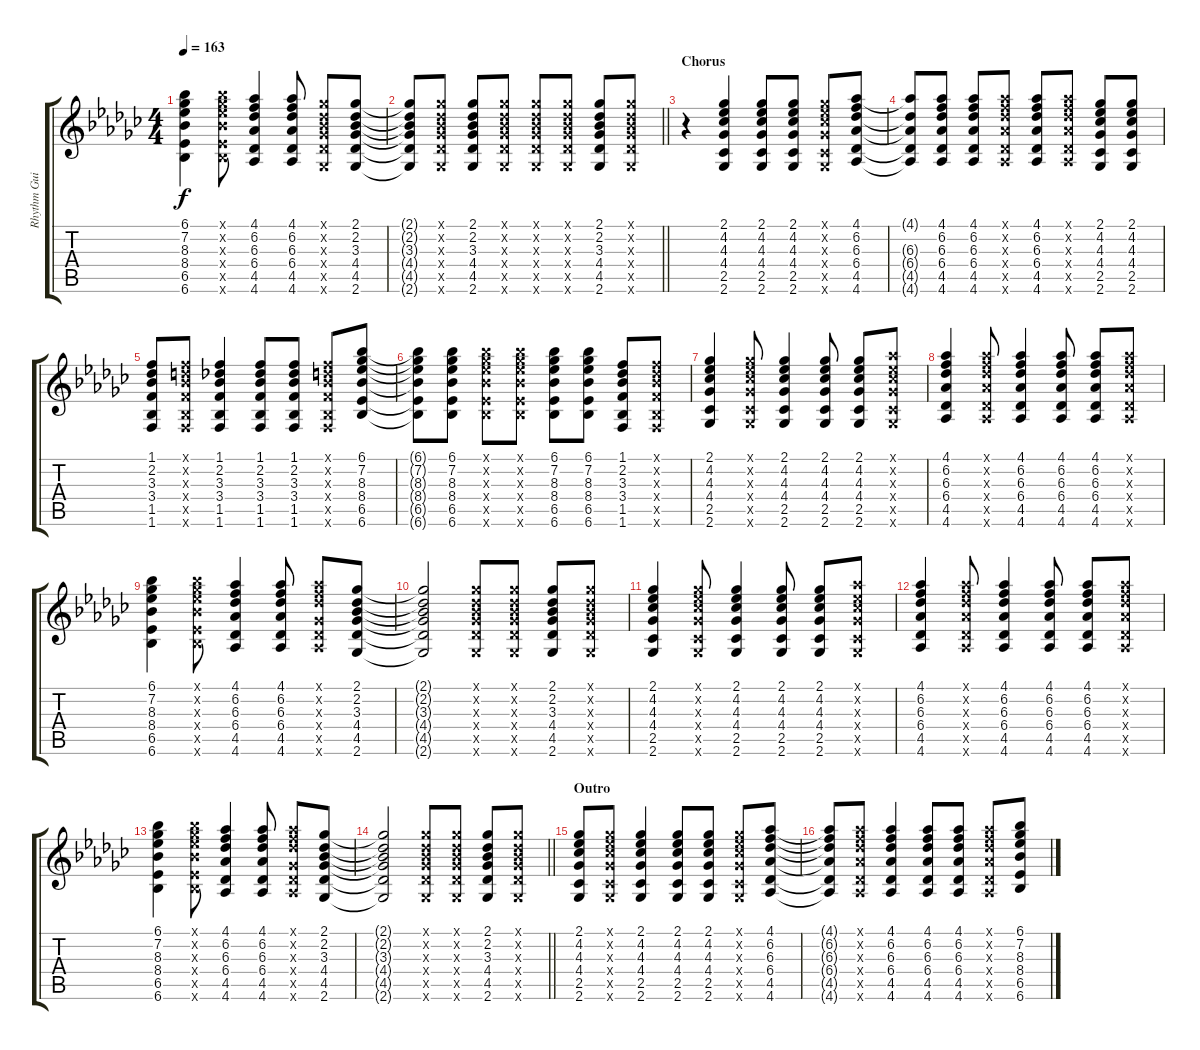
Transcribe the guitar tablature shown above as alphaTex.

\track ("Rhythm Guitar" "Rhythm Gui") {instrument distortionguitar}
\staff {score tabs}
\tuning (E4 B3 G3 D3 A2 E2) {hide}
\ts (4 4)
\tempo 163
\clef g2
\ks gb
(6.1 7.2 8.3 8.4 6.5 6.6).4{dy f} (6.1{x} 7.2{x} 8.3{x} 8.4{x} 6.5{x} 6.6{x}).8 (4.1 6.2 6.3 6.4 4.5 4.6).4 (4.1 6.2 6.3 6.4 4.5 4.6).8 (2.1{x} 2.2{x} 3.3{x} 4.4{x} 4.5{x} 2.6{x}).8 (2.1 2.2 3.3 4.4 4.5 2.6).8 |
\barLineRight lightlight
(2.1{t} 2.2{t} 3.3{t} 4.4{t} 4.5{t} 2.6{t}).8 (2.1{x} 2.2{x} 3.3{x} 4.4{x} 4.5{x} 2.6{x}).8 (2.1 2.2 3.3 4.4 4.5 2.6).8 (2.1{x} 2.2{x} 3.3{x} 4.4{x} 4.5{x} 2.6{x}).8 (2.1{x} 2.2{x} 3.3{x} 4.4{x} 4.5{x} 2.6{x}).8 (2.1{x} 2.2{x} 3.3{x} 4.4{x} 4.5{x} 2.6{x}).8 (2.1 2.2 3.3 4.4 4.5 2.6).8 (2.1{x} 2.2{x} 3.3{x} 4.4{x} 4.5{x} 2.6{x}).8 |
\section ("" "Chorus")
r.4 (2.1 4.2 4.3 4.4 2.5 2.6).4 (2.1 4.2 4.3 4.4 2.5 2.6).8 (2.1 4.2 4.3 4.4 2.5 2.6).8 (2.1{x} 4.2{x} 4.3{x} 4.4{x} 2.5{x} 2.6{x}).8 (4.1 6.2 6.3 6.4 4.5 4.6).8 |
(4.1{t} 6.3{t} 6.4{t} 4.5{t} 4.6{t}).8 (4.1 6.2 6.3 6.4 4.5 4.6).8 (4.1 6.2 6.3 6.4 4.5 4.6).8 (4.1{x} 6.2{x} 6.3{x} 6.4{x} 4.5{x} 4.6{x}).8 (4.1 6.2 6.3 6.4 4.5 4.6).8 (4.1{x} 6.2{x} 6.3{x} 6.4{x} 4.5{x} 4.6{x}).8 (2.1 4.2 4.3 4.4 2.5 2.6).8 (2.1 4.2 4.3 4.4 2.5 2.6).8 |
(1.1 2.2 3.3 3.4 1.5 1.6).8 (1.1{x} 3.2{x} 3.3{x} 3.4{x} 1.5{x} 1.6{x}).8 (1.1 2.2 3.3 3.4 1.5 1.6).4 (1.1 2.2 3.3 3.4 1.5 1.6).8 (1.1 2.2 3.3 3.4 1.5 1.6).8 (1.1{x} 3.2{x} 3.3{x} 3.4{x} 1.5{x} 1.6{x}).8 (6.1 7.2 8.3 8.4 6.5 6.6).8 |
(6.1{t} 7.2{t} 8.3{t} 8.4{t} 6.5{t} 6.6{t}).8 (6.1 7.2 8.3 8.4 6.5 6.6).8 (6.1{x} 7.2{x} 8.3{x} 8.4{x} 6.5{x} 6.6{x}).8 (6.1{x} 7.2{x} 8.3{x} 8.4{x} 6.5{x} 6.6{x}).8 (6.1 7.2 8.3 8.4 6.5 6.6).8 (6.1 7.2 8.3 8.4 6.5 6.6).8 (1.1 2.2 3.3 3.4 1.5 1.6).8 (1.1{x} 2.2{x} 3.3{x} 3.4{x} 1.5{x} 1.6{x}).8 |
(2.1 4.2 4.3 4.4 2.5 2.6).4 (2.1{x} 4.2{x} 4.3{x} 4.4{x} 2.5{x} 2.6{x}).8 (2.1 4.2 4.3 4.4 2.5 2.6).4 (2.1 4.2 4.3 4.4 2.5 2.6).8 (2.1 4.2 4.3 4.4 2.5 2.6).8 (4.1{x} 4.2{x} 4.3{x} 4.4{x} 2.5{x} 2.6{x}).8 |
(4.1 6.2 6.3 6.4 4.5 4.6).4 (4.1{x} 6.2{x} 6.3{x} 6.4{x} 4.5{x} 4.6{x}).8 (4.1 6.2 6.3 6.4 4.5 4.6).4 (4.1 6.2 6.3 6.4 4.5 4.6).8 (4.1 6.2 6.3 6.4 4.5 4.6).8 (4.1{x} 6.2{x} 6.3{x} 6.4{x} 4.5{x} 4.6{x}).8 |
(6.1 7.2 8.3 8.4 6.5 6.6).4 (6.1{x} 7.2{x} 8.3{x} 8.4{x} 6.5{x} 6.6{x}).8 (4.1 6.2 6.3 6.4 4.5 4.6).4 (4.1 6.2 6.3 6.4 4.5 4.6).8 (4.1{x} 6.2{x} 6.3{x} 4.4{x} 4.5{x} 4.6{x}).8 (2.1 2.2 3.3 4.4 4.5 2.6).8 |
(2.1{t} 2.2{t} 3.3{t} 4.4{t} 4.5{t} 2.6{t}).2 (2.1{x} 2.2{x} 3.3{x} 4.4{x} 4.5{x} 2.6{x}).8 (2.1{x} 2.2{x} 3.3{x} 4.4{x} 4.5{x} 2.6{x}).8 (2.1 2.2 3.3 4.4 4.5 2.6).8 (2.1{x} 2.2{x} 3.3{x} 4.4{x} 4.5{x} 2.6{x}).8 |
(2.1 4.2 4.3 4.4 2.5 2.6).4 (2.1{x} 4.2{x} 4.3{x} 4.4{x} 2.5{x} 2.6{x}).8 (2.1 4.2 4.3 4.4 2.5 2.6).4 (2.1 4.2 4.3 4.4 2.5 2.6).8 (2.1 4.2 4.3 4.4 2.5 2.6).8 (4.1{x} 4.2{x} 4.3{x} 4.4{x} 2.5{x} 2.6{x}).8 |
(4.1 6.2 6.3 6.4 4.5 4.6).4 (4.1{x} 6.2{x} 6.3{x} 6.4{x} 4.5{x} 4.6{x}).8 (4.1 6.2 6.3 6.4 4.5 4.6).4 (4.1 6.2 6.3 6.4 4.5 4.6).8 (4.1 6.2 6.3 6.4 4.5 4.6).8 (4.1{x} 6.2{x} 6.3{x} 6.4{x} 4.5{x} 4.6{x}).8 |
(6.1 7.2 8.3 8.4 6.5 6.6).4 (6.1{x} 7.2{x} 8.3{x} 8.4{x} 6.5{x} 6.6{x}).8 (4.1 6.2 6.3 6.4 4.5 4.6).4 (4.1 6.2 6.3 6.4 4.5 4.6).8 (4.1{x} 6.2{x} 6.3{x} 4.4{x} 4.5{x} 4.6{x}).8 (2.1 2.2 3.3 4.4 4.5 2.6).8 |
\barLineRight lightlight
(2.1{t} 2.2{t} 3.3{t} 4.4{t} 4.5{t} 2.6{t}).2 (2.1{x} 2.2{x} 3.3{x} 4.4{x} 4.5{x} 2.6{x}).8 (2.1{x} 2.2{x} 3.3{x} 4.4{x} 4.5{x} 2.6{x}).8 (2.1 2.2 3.3 4.4 4.5 2.6).8 (2.1{x} 2.2{x} 3.3{x} 4.4{x} 4.5{x} 2.6{x}).8 |
\section ("" "Outro")
(2.1 4.2 4.3 4.4 2.5 2.6).8 (2.1{x} 4.2{x} 4.3{x} 4.4{x} 2.5{x} 2.6{x}).8 (2.1 4.2 4.3 4.4 2.5 2.6).4 (2.1 4.2 4.3 4.4 2.5 2.6).8 (2.1 4.2 4.3 4.4 2.5 2.6).8 (2.1{x} 4.2{x} 4.3{x} 4.4{x} 2.5{x} 2.6{x}).8 (4.1 6.2 6.3 6.4 4.5 4.6).8 |
(4.1{t} 6.2{t} 6.3{t} 6.4{t} 4.5{t} 4.6{t}).8 (4.1{x} 6.2{x} 6.3{x} 6.4{x} 4.5{x} 4.6{x}).8 (4.1 6.2 6.3 6.4 4.5 4.6).4 (4.1 6.2 6.3 6.4 4.5 4.6).8 (4.1 6.2 6.3 6.4 4.5 4.6).8 (4.1{x} 6.2{x} 6.3{x} 6.4{x} 4.5{x} 4.6{x}).8 (6.1 7.2 8.3 8.4 6.5 6.6).8
